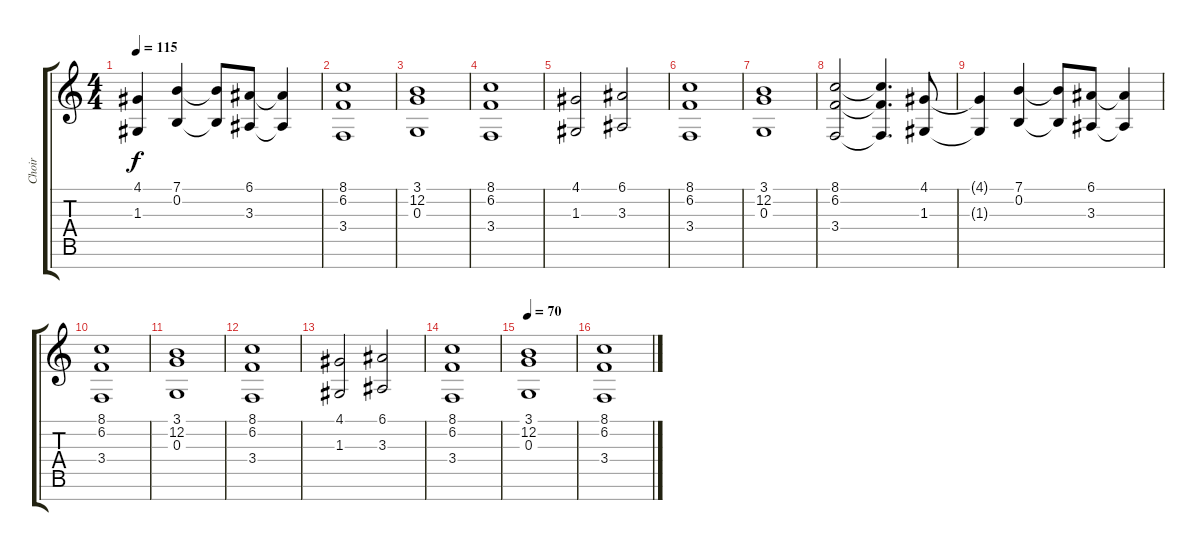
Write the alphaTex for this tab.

\track ("Choir" "Choir") {instrument pad4choir}
\staff {score tabs}
\tuning (E4 B3 G3 D3 A2 E2 B1) {hide}
\ts (4 4)
\tempo 115
\clef g2
\ks c
(4.1{t} 1.3{t}).4{dy f} (7.1 0.2).4 (7.1{t} 0.2{t}).8 (6.1 3.3).8 (6.1{t} 3.3{t}).4 |
(8.1 6.2 3.4).1 |
(3.1 12.2 0.3).1 |
(8.1 6.2 3.4).1 |
(4.1 1.3).2 (6.1 3.3).2 |
(8.1 6.2 3.4).1 |
(3.1 12.2 0.3).1 |
(8.1 6.2 3.4).2 (8.1{t} 6.2{t} 3.4{t}).4{d} (4.1 1.3).8 |
(4.1{t} 1.3{t}).4 (7.1 0.2).4 (7.1{t} 0.2{t}).8 (6.1 3.3).8 (6.1{t} 3.3{t}).4 |
(8.1 6.2 3.4).1 |
(3.1 12.2 0.3).1 |
(8.1 6.2 3.4).1 |
(4.1 1.3).2 (6.1 3.3).2 |
(8.1 6.2 3.4).1 |
\tempo 70
(3.1 12.2 0.3).1 |
(8.1 6.2 3.4).1
